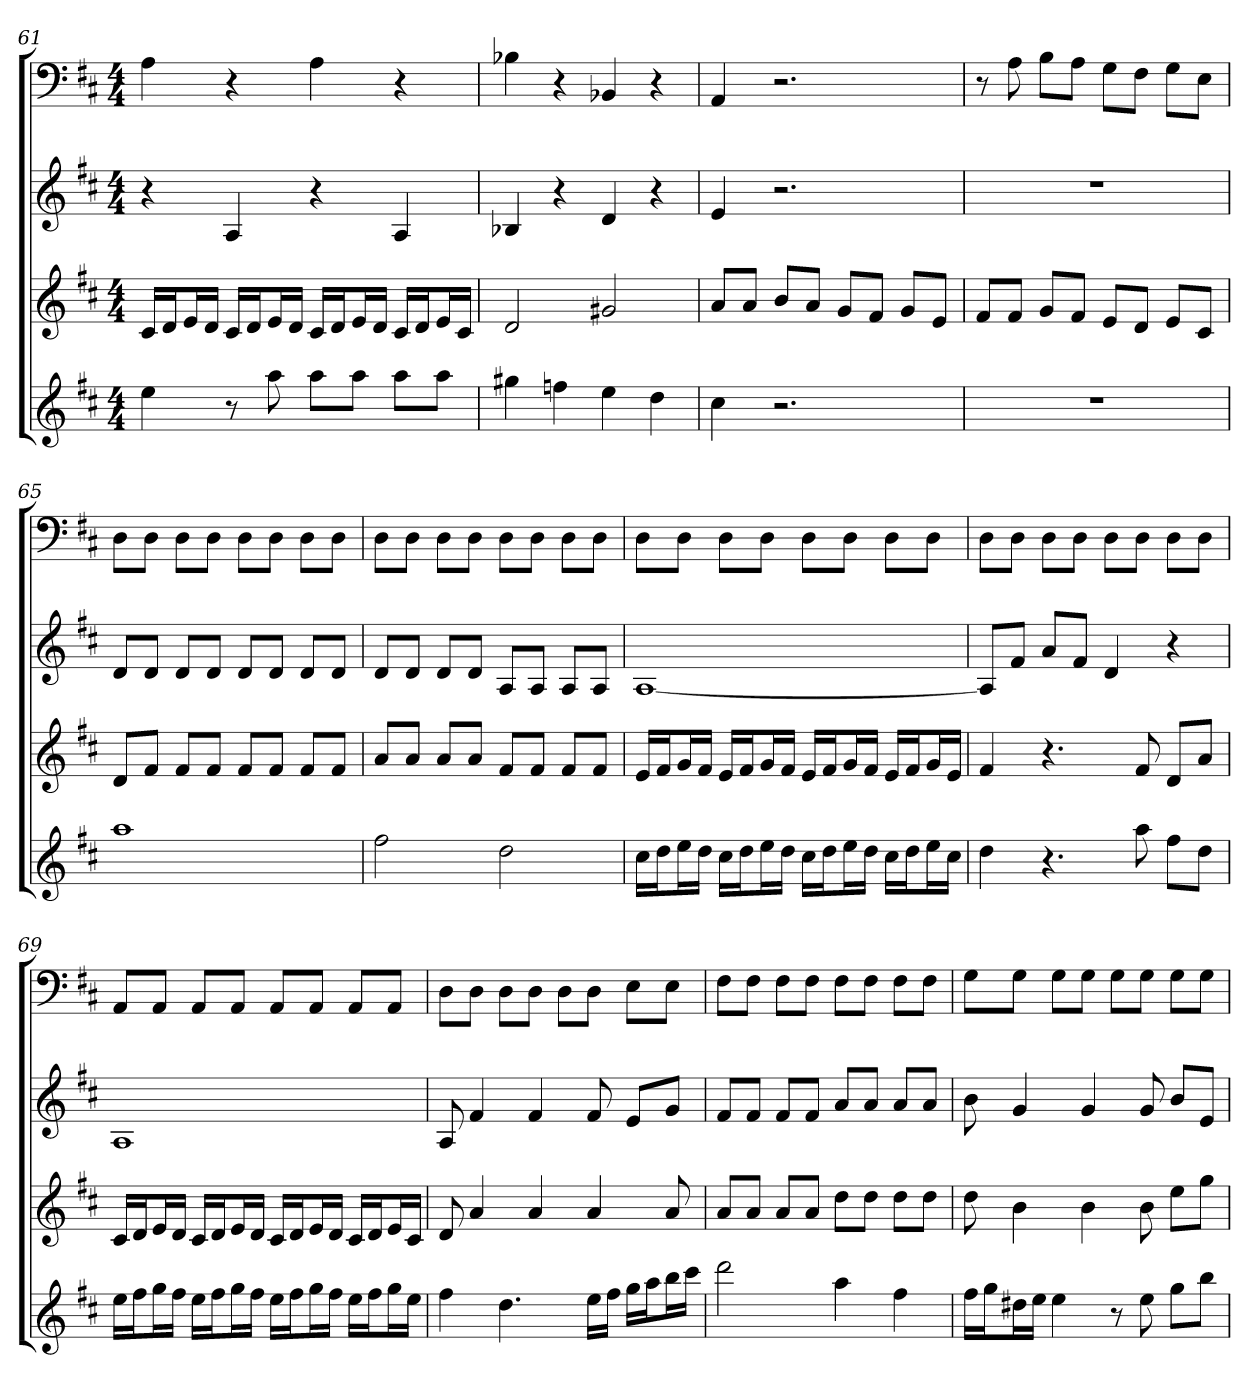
**kern	**kern	**kern	**kern
*part4	*part3	*part2	*part1
*staff4	*staff3	*staff2	*staff1
*k[f#c#]	*k[f#c#]	*k[f#c#]	*k[f#c#]
*D:	*D:	*D:	*D:
*M4/4	*M4/4	*M4/4	*M4/4
=61	=61	=61	=61
4ee	16c#LL	4r	4A
.	16dJ	.	.
.	16eL	.	.
.	16dJJ	.	.
8r	16c#LL	4A	4r
.	16dJ	.	.
8aa	16eL	.	.
.	16dJJ	.	.
8aaL	16c#LL	4r	4A
.	16dJ	.	.
8aaJ	16eL	.	.
.	16dJJ	.	.
8aaL	16c#LL	4A	4r
.	16dJ	.	.
8aaJ	16eL	.	.
.	16c#JJ	.	.
=62	=62	=62	=62
4gg#X	2d	4B-X	4B-X
4ffn	.	4r	4r
4ee	2g#X	4d	4BB-X
4dd	.	4r	4r
=63	=63	=63	=63
4cc#	8aL	4e	4AA
.	8aJ	.	.
2.r	8bL	2.r	2.r
.	8aJ	.	.
.	8gL	.	.
.	8f#J	.	.
.	8gL	.	.
.	8eJ	.	.
=64	=64	=64	=64
1r	8f#L	1r	8r
.	8f#J	.	8A
.	8gL	.	8BL
.	8f#J	.	8AJ
.	8eL	.	8GL
.	8dJ	.	8F#J
.	8eL	.	8GL
.	8c#J	.	8EJ
=65	=65	=65	=65
1aa	8dL	8dL	8DL
.	8f#J	8dJ	8DJ
.	8f#L	8dL	8DL
.	8f#J	8dJ	8DJ
.	8f#L	8dL	8DL
.	8f#J	8dJ	8DJ
.	8f#L	8dL	8DL
.	8f#J	8dJ	8DJ
=66	=66	=66	=66
2ff#	8aL	8dL	8DL
.	8aJ	8dJ	8DJ
.	8aL	8dL	8DL
.	8aJ	8dJ	8DJ
2dd	8f#L	8AL	8DL
.	8f#J	8AJ	8DJ
.	8f#L	8AL	8DL
.	8f#J	8AJ	8DJ
=67	=67	=67	=67
16cc#LL	16eLL	[1A	8DL
16ddJ	16f#J	.	.
16eeL	16gL	.	8DJ
16ddJJ	16f#JJ	.	.
16cc#LL	16eLL	.	8DL
16ddJ	16f#J	.	.
16eeL	16gL	.	8DJ
16ddJJ	16f#JJ	.	.
16cc#LL	16eLL	.	8DL
16ddJ	16f#J	.	.
16eeL	16gL	.	8DJ
16ddJJ	16f#JJ	.	.
16cc#LL	16eLL	.	8DL
16ddJ	16f#J	.	.
16eeL	16gL	.	8DJ
16cc#JJ	16eJJ	.	.
=68	=68	=68	=68
4dd	4f#	8AL]	8DL
.	.	8f#J	8DJ
4.r	4.r	8aL	8DL
.	.	8f#J	8DJ
.	.	4d	8DL
8aa	8f#	.	8DJ
8ff#L	8dL	4r	8DL
8ddJ	8aJ	.	8DJ
=69	=69	=69	=69
16eeLL	16c#LL	1A	8AAL
16ff#J	16dJ	.	.
16ggL	16eL	.	8AAJ
16ff#JJ	16dJJ	.	.
16eeLL	16c#LL	.	8AAL
16ff#J	16dJ	.	.
16ggL	16eL	.	8AAJ
16ff#JJ	16dJJ	.	.
16eeLL	16c#LL	.	8AAL
16ff#J	16dJ	.	.
16ggL	16eL	.	8AAJ
16ff#JJ	16dJJ	.	.
16eeLL	16c#LL	.	8AAL
16ff#J	16dJ	.	.
16ggL	16eL	.	8AAJ
16eeJJ	16c#JJ	.	.
=70	=70	=70	=70
4ff#	8d	8A	8DL
.	4a	4f#	8DJ
4.dd	.	.	8DL
.	4a	4f#	8DJ
.	.	.	8DL
16eeLL	4a	8f#	8DJ
16ff#JJ	.	.	.
16ggLL	.	8eL	8EL
16aaJ	.	.	.
16bbL	8a	8gJ	8EJ
16ccc#JJ	.	.	.
=71	=71	=71	=71
2ddd	8aL	8f#L	8F#L
.	8aJ	8f#J	8F#J
.	8aL	8f#L	8F#L
.	8aJ	8f#J	8F#J
4aa	8ddL	8aL	8F#L
.	8ddJ	8aJ	8F#J
4ff#	8ddL	8aL	8F#L
.	8ddJ	8aJ	8F#J
=72	=72	=72	=72
16ff#LL	8dd	8b	8GL
16ggJ	.	.	.
16dd#XL	4b	4g	8GJ
16eeJJ	.	.	.
4ee	.	.	8GL
.	4b	4g	8GJ
8r	.	.	8GL
8ee	8b	8g	8GJ
8ggL	8eeL	8bL	8GL
8bbJ	8ggJ	8eJ	8GJ
=	=	=	=
*-	*-	*-	*-
